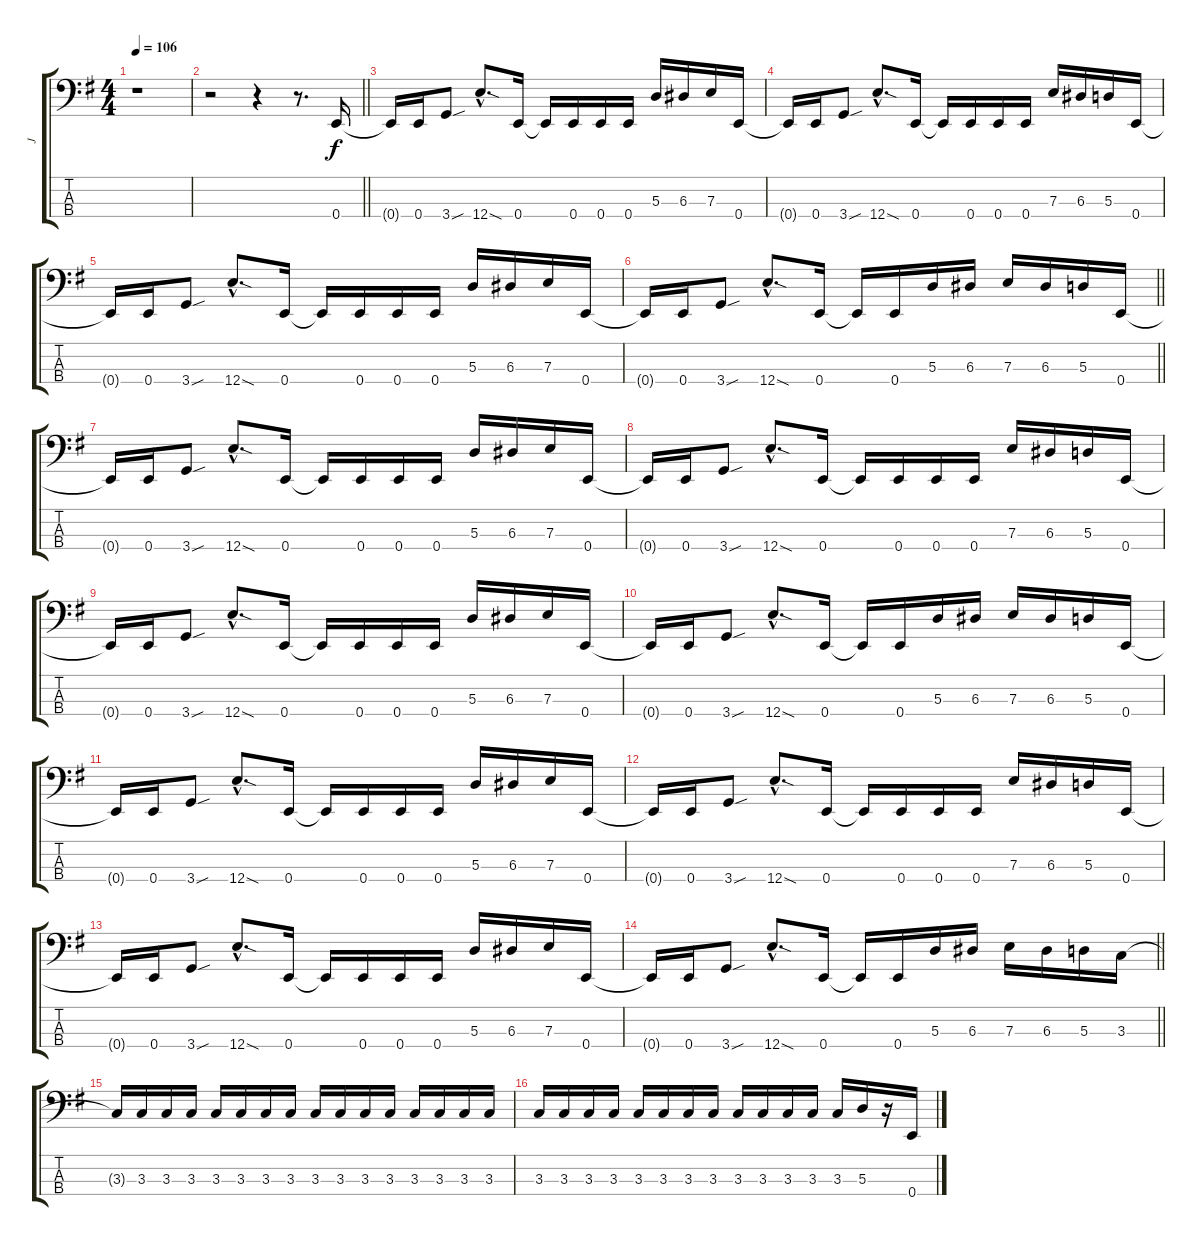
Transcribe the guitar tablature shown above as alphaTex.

\track ("     J" "     J") {instrument electricbasspick}
\staff {score tabs}
\tuning (G2 D2 A1 E1) {hide}
\ts (4 4)
\tempo 106
\clef f4
\ks g
r.1{dy f} |
\barLineRight lightlight
r.2 r.4 r.8{d} 0.4.16 |
0.4{t}.16 0.4.16 3.4{sou}.8 12.4{sod hac}.8{d} 0.4.16 0.4{t}.16 0.4.16 0.4.16 0.4.16 5.3.16 6.3.16 7.3.16 0.4.16 |
0.4{t}.16 0.4.16 3.4{sou}.8 12.4{sod hac}.8{d} 0.4.16 0.4{t}.16 0.4.16 0.4.16 0.4.16 7.3.16 6.3.16 5.3.16 0.4.16 |
0.4{t}.16 0.4.16 3.4{sou}.8 12.4{sod hac}.8{d} 0.4.16 0.4{t}.16 0.4.16 0.4.16 0.4.16 5.3.16 6.3.16 7.3.16 0.4.16 |
\barLineRight lightlight
0.4{t}.16 0.4.16 3.4{sou}.8 12.4{sod hac}.8{d} 0.4.16 0.4{t}.16 0.4.16 5.3.16 6.3.16 7.3.16 6.3.16 5.3.16 0.4.16 |
0.4{t}.16 0.4.16 3.4{sou}.8 12.4{sod hac}.8{d} 0.4.16 0.4{t}.16 0.4.16 0.4.16 0.4.16 5.3.16 6.3.16 7.3.16 0.4.16 |
0.4{t}.16 0.4.16 3.4{sou}.8 12.4{sod hac}.8{d} 0.4.16 0.4{t}.16 0.4.16 0.4.16 0.4.16 7.3.16 6.3.16 5.3.16 0.4.16 |
0.4{t}.16 0.4.16 3.4{sou}.8 12.4{sod hac}.8{d} 0.4.16 0.4{t}.16 0.4.16 0.4.16 0.4.16 5.3.16 6.3.16 7.3.16 0.4.16 |
0.4{t}.16 0.4.16 3.4{sou}.8 12.4{sod hac}.8{d} 0.4.16 0.4{t}.16 0.4.16 5.3.16 6.3.16 7.3.16 6.3.16 5.3.16 0.4.16 |
0.4{t}.16 0.4.16 3.4{sou}.8 12.4{sod hac}.8{d} 0.4.16 0.4{t}.16 0.4.16 0.4.16 0.4.16 5.3.16 6.3.16 7.3.16 0.4.16 |
0.4{t}.16 0.4.16 3.4{sou}.8 12.4{sod hac}.8{d} 0.4.16 0.4{t}.16 0.4.16 0.4.16 0.4.16 7.3.16 6.3.16 5.3.16 0.4.16 |
0.4{t}.16 0.4.16 3.4{sou}.8 12.4{sod hac}.8{d} 0.4.16 0.4{t}.16 0.4.16 0.4.16 0.4.16 5.3.16 6.3.16 7.3.16 0.4.16 |
\barLineRight lightlight
0.4{t}.16 0.4.16 3.4{sou}.8 12.4{sod hac}.8{d} 0.4.16 0.4{t}.16 0.4.16 5.3.16 6.3.16 7.3.16 6.3.16 5.3.16 3.3.16 |
3.3{t}.16 3.3.16 3.3.16 3.3.16 3.3.16 3.3.16 3.3.16 3.3.16 3.3.16 3.3.16 3.3.16 3.3.16 3.3.16 3.3.16 3.3.16 3.3.16 |
3.3.16 3.3.16 3.3.16 3.3.16 3.3.16 3.3.16 3.3.16 3.3.16 3.3.16 3.3.16 3.3.16 3.3.16 3.3.16 5.3.16 r.16 0.4.16
